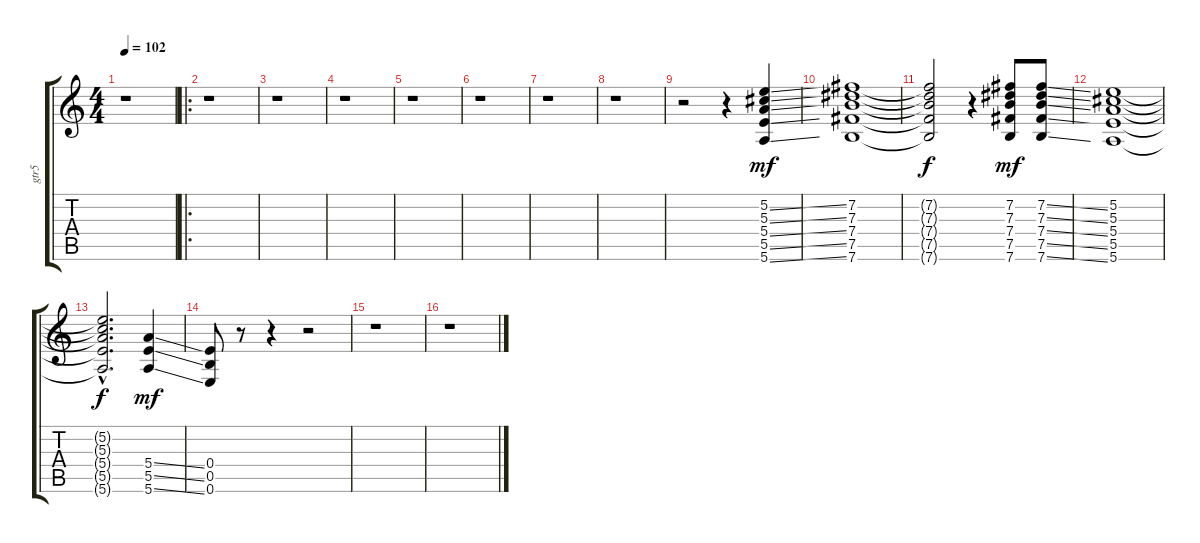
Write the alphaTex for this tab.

\track ("gtr5" "gtr5") {instrument distortionguitar}
\staff {score tabs}
\tuning (E4 B3 Ab3 E3 B2 E2) {hide}
\ts (4 4)
\tempo 102
\clef g2
\ks c
r.1{dy f} |
\ro
r.1 |
r.1 |
r.1 |
r.1 |
r.1 |
r.1 |
r.1 |
r.2 r.4 (5.2{ss} 5.3{ss} 5.4{ss} 5.5{ss} 5.6{ss}).4{dy mf volume 11} |
(7.2 7.3 7.4 7.5 7.6).1 |
(7.2{t} 7.3{t} 7.4{t} 7.5{t} 7.6{t}).2{dy f} r.4 (7.2 7.3 7.4 7.5 7.6).8{dy mf} (7.2{ss} 7.3{ss} 7.4{ss} 7.5{ss} 7.6{ss}).8 |
(5.2 5.3 5.4 5.5 5.6).1 |
(5.2{hac t} 5.3{hac t} 5.4{hac t} 5.5{hac t} 5.6{hac t}).2{d dy f volume 6} (5.4{ss} 5.5{ss} 5.6{ss}).4{dy mf volume 11} |
(0.4 0.5 0.6).8 r.8 r.4 r.2 |
r.1 |
r.1
